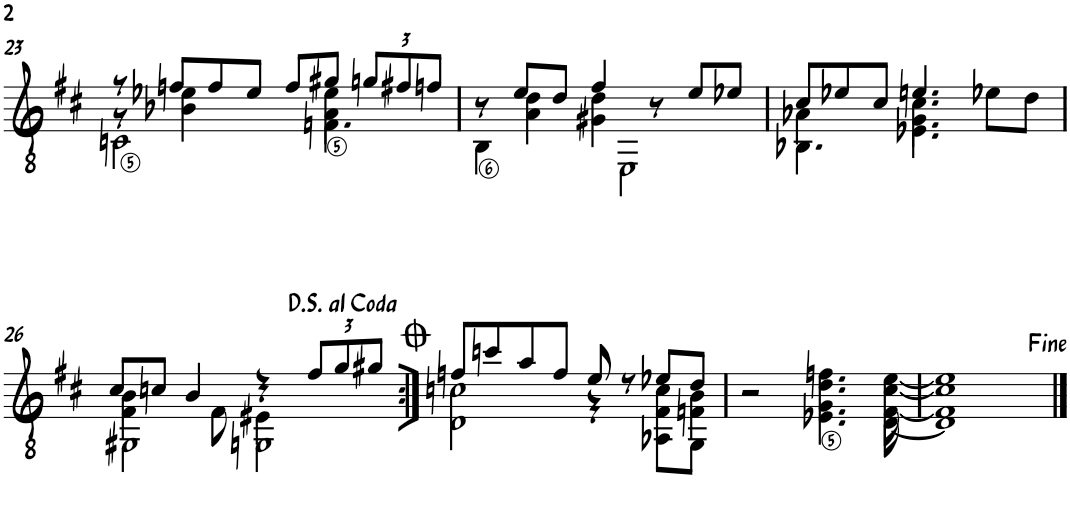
**kern
*part1
*staff1
*I"Piano
*I'Pno.
!!LO:PB:g=z
*clefGv2
*k[f#c#]
*M4/4
=23
*^
*	*^
8r	8r	2Cn\
8fn/L	4B-X\ 4e-X\	.
8f/	.	.
8e-/J	8ryy	.
8f/L	8ryy	8ryy
8g#X/J	4A\ 4e-\	4.Fn\
*Xbrackettup	*	*
12gn/L	.	.
12f#X/	.	.
.	8ryy	.
12fn/J	.	.
=24	=24	=24
8r	8ryy	4BB\
8e/L	4A\ 4d\	.
8d/J	.	4ryy
4f#/	4G#X\ 4d\	.
.	.	2EE\
8r	8ryy	.
8e/L	4ryy	.
8e-X/J	.	.
=25	=25	=25
8c#/L	4A-X\	4.BB-X\
8e-X/	.	.
8c#/J	8ryy	.
4.en/	4.G\ 4.c#\	4.E-X\
8e-X\L	4ryy	4ryy
8d\J	.	.
!!LO:LB:g=z	!!	!!
=26	=26	=26
8c#/L	4F#\ 4B\	2GG#X\
8cn/J	.	.
4B/	8ryy	.
.	8F#\	.
4r	4E#X\	2GGn\
12f#/L	4ryy	.
12g/	.	.
12g#X/J	.	.
=27:|!	=27:|!	=27:|!
8fn/L	2cn\	2D\
8ccn/	.	.
8a/	.	.
8f/J	.	.
8e/	4ryy	4r
8r	.	.
8e-X/L	8F#\ 8c\L	8AA-X\L
8d/J	8Fn\ 8B\J	8GG\J
=28	=28	=28
2r	2..ryy	2ryy
2ryy	.	4.E-X\ 4.G\ 4.d\ 4.fn\
.	[8F#\ [8c#\ [8e\	[8D\
=29	=29	=29
1ryy	1F#] 1c#] 1e]	1D]
*v	*v	*v
==
*-
